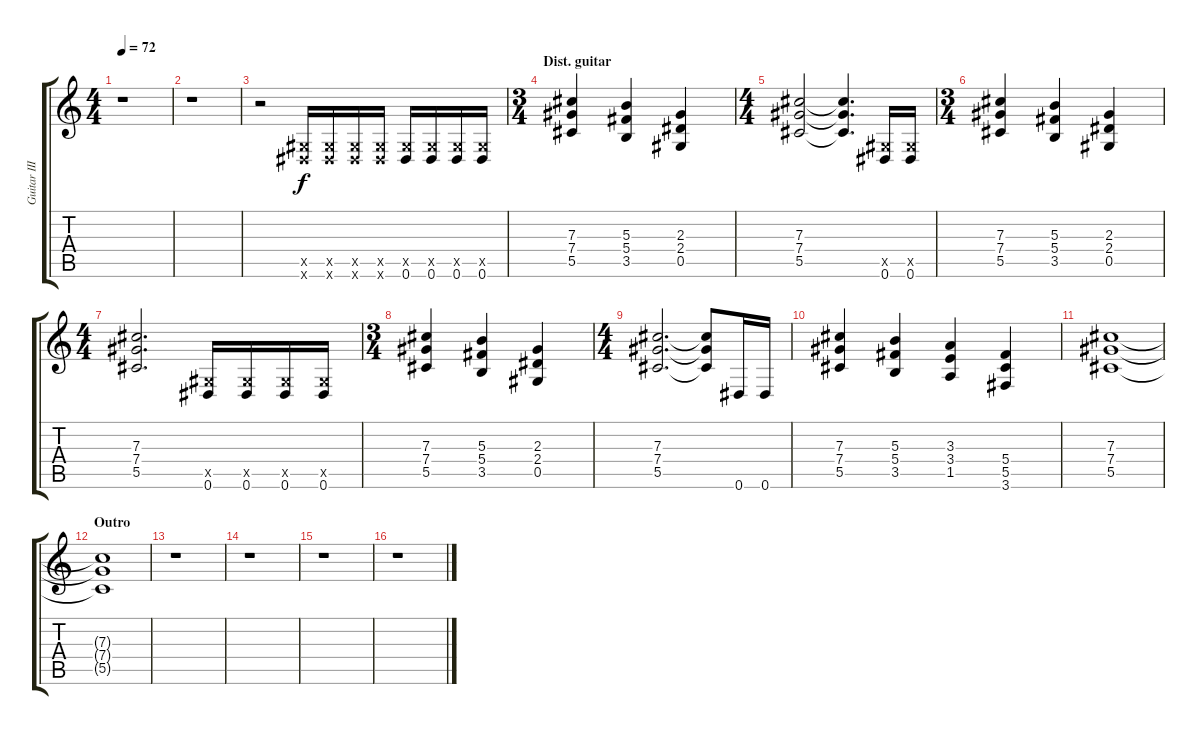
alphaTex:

\track ("Guitar III" "Guitar III") {instrument distortionguitar}
\staff {score tabs}
\tuning (Eb4 Bb3 Gb3 Db3 Ab2 Eb2) {hide}
\ts (4 4)
\tempo 72
\clef g2
\ks c
r.1{dy f} |
r.1 |
r.2 (0.5{x} 0.6{x}).16 (0.5{x} 0.6{x}).16 (0.5{x} 0.6{x}).16 (0.5{x} 0.6{x}).16 (0.5{x} 0.6).16 (0.5{x} 0.6).16 (0.5{x} 0.6).16 (0.5{x} 0.6).16 |
\ts (3 4)
\section ("" "Dist. guitar")
(7.3 7.4 5.5).4 (5.3 5.4 3.5).4 (2.3 2.4 0.5).4 |
\ts (4 4)
(7.3 7.4 5.5).2 (7.3{t} 7.4{t} 5.5{t}).4{d} (0.5{x} 0.6).16 (0.5{x} 0.6).16 |
\ts (3 4)
(7.3 7.4 5.5).4 (5.3 5.4 3.5).4 (2.3 2.4 0.5).4 |
\ts (4 4)
(7.3 7.4 5.5).2{d} (0.5{x} 0.6).16 (0.5{x} 0.6).16 (0.5{x} 0.6).16 (0.5{x} 0.6).16 |
\ts (3 4)
(7.3 7.4 5.5).4 (5.3 5.4 3.5).4 (2.3 2.4 0.5).4 |
\ts (4 4)
(7.3 7.4 5.5).2{d} (7.3{t} 7.4{t} 5.5{t}).8 0.6.16 0.6.16 |
(7.3 7.4 5.5).4 (5.3 5.4 3.5).4 (3.3 3.4 1.5).4 (5.4 5.5 3.6).4 |
(7.3 7.4 5.5).1{volume 8} |
\section ("" "Outro")
(7.3{t} 7.4{t} 5.5{t}).1 |
r.1 |
r.1 |
r.1 |
r.1
